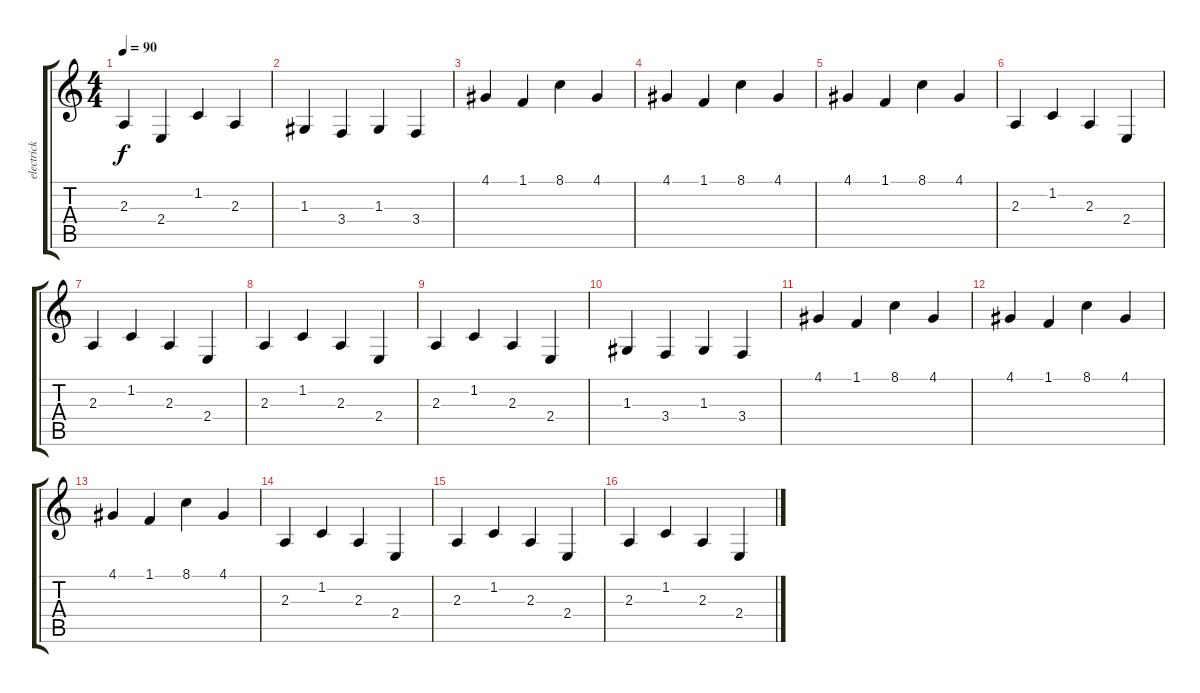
\track ("electrick sonido" "electrick ") {instrument pad2warm}
\staff {score tabs}
\tuning (E4 B3 G3 D3 A2 E2) {hide}
\ts (4 4)
\tempo 90
\clef g2
\ks c
2.3.4{dy f} 2.4.4 1.2.4 2.3.4 |
1.3.4 3.4.4 1.3.4 3.4.4 |
4.1.4 1.1.4 8.1.4 4.1.4 |
4.1.4 1.1.4 8.1.4 4.1.4 |
4.1.4 1.1.4 8.1.4 4.1.4 |
2.3.4 1.2.4 2.3.4 2.4.4 |
2.3.4 1.2.4 2.3.4 2.4.4 |
2.3.4 1.2.4 2.3.4 2.4.4 |
2.3.4 1.2.4 2.3.4 2.4.4 |
1.3.4 3.4.4 1.3.4 3.4.4 |
4.1.4 1.1.4 8.1.4 4.1.4 |
4.1.4 1.1.4 8.1.4 4.1.4 |
4.1.4 1.1.4 8.1.4 4.1.4 |
2.3.4 1.2.4 2.3.4 2.4.4 |
2.3.4 1.2.4 2.3.4 2.4.4 |
2.3.4 1.2.4 2.3.4 2.4.4
